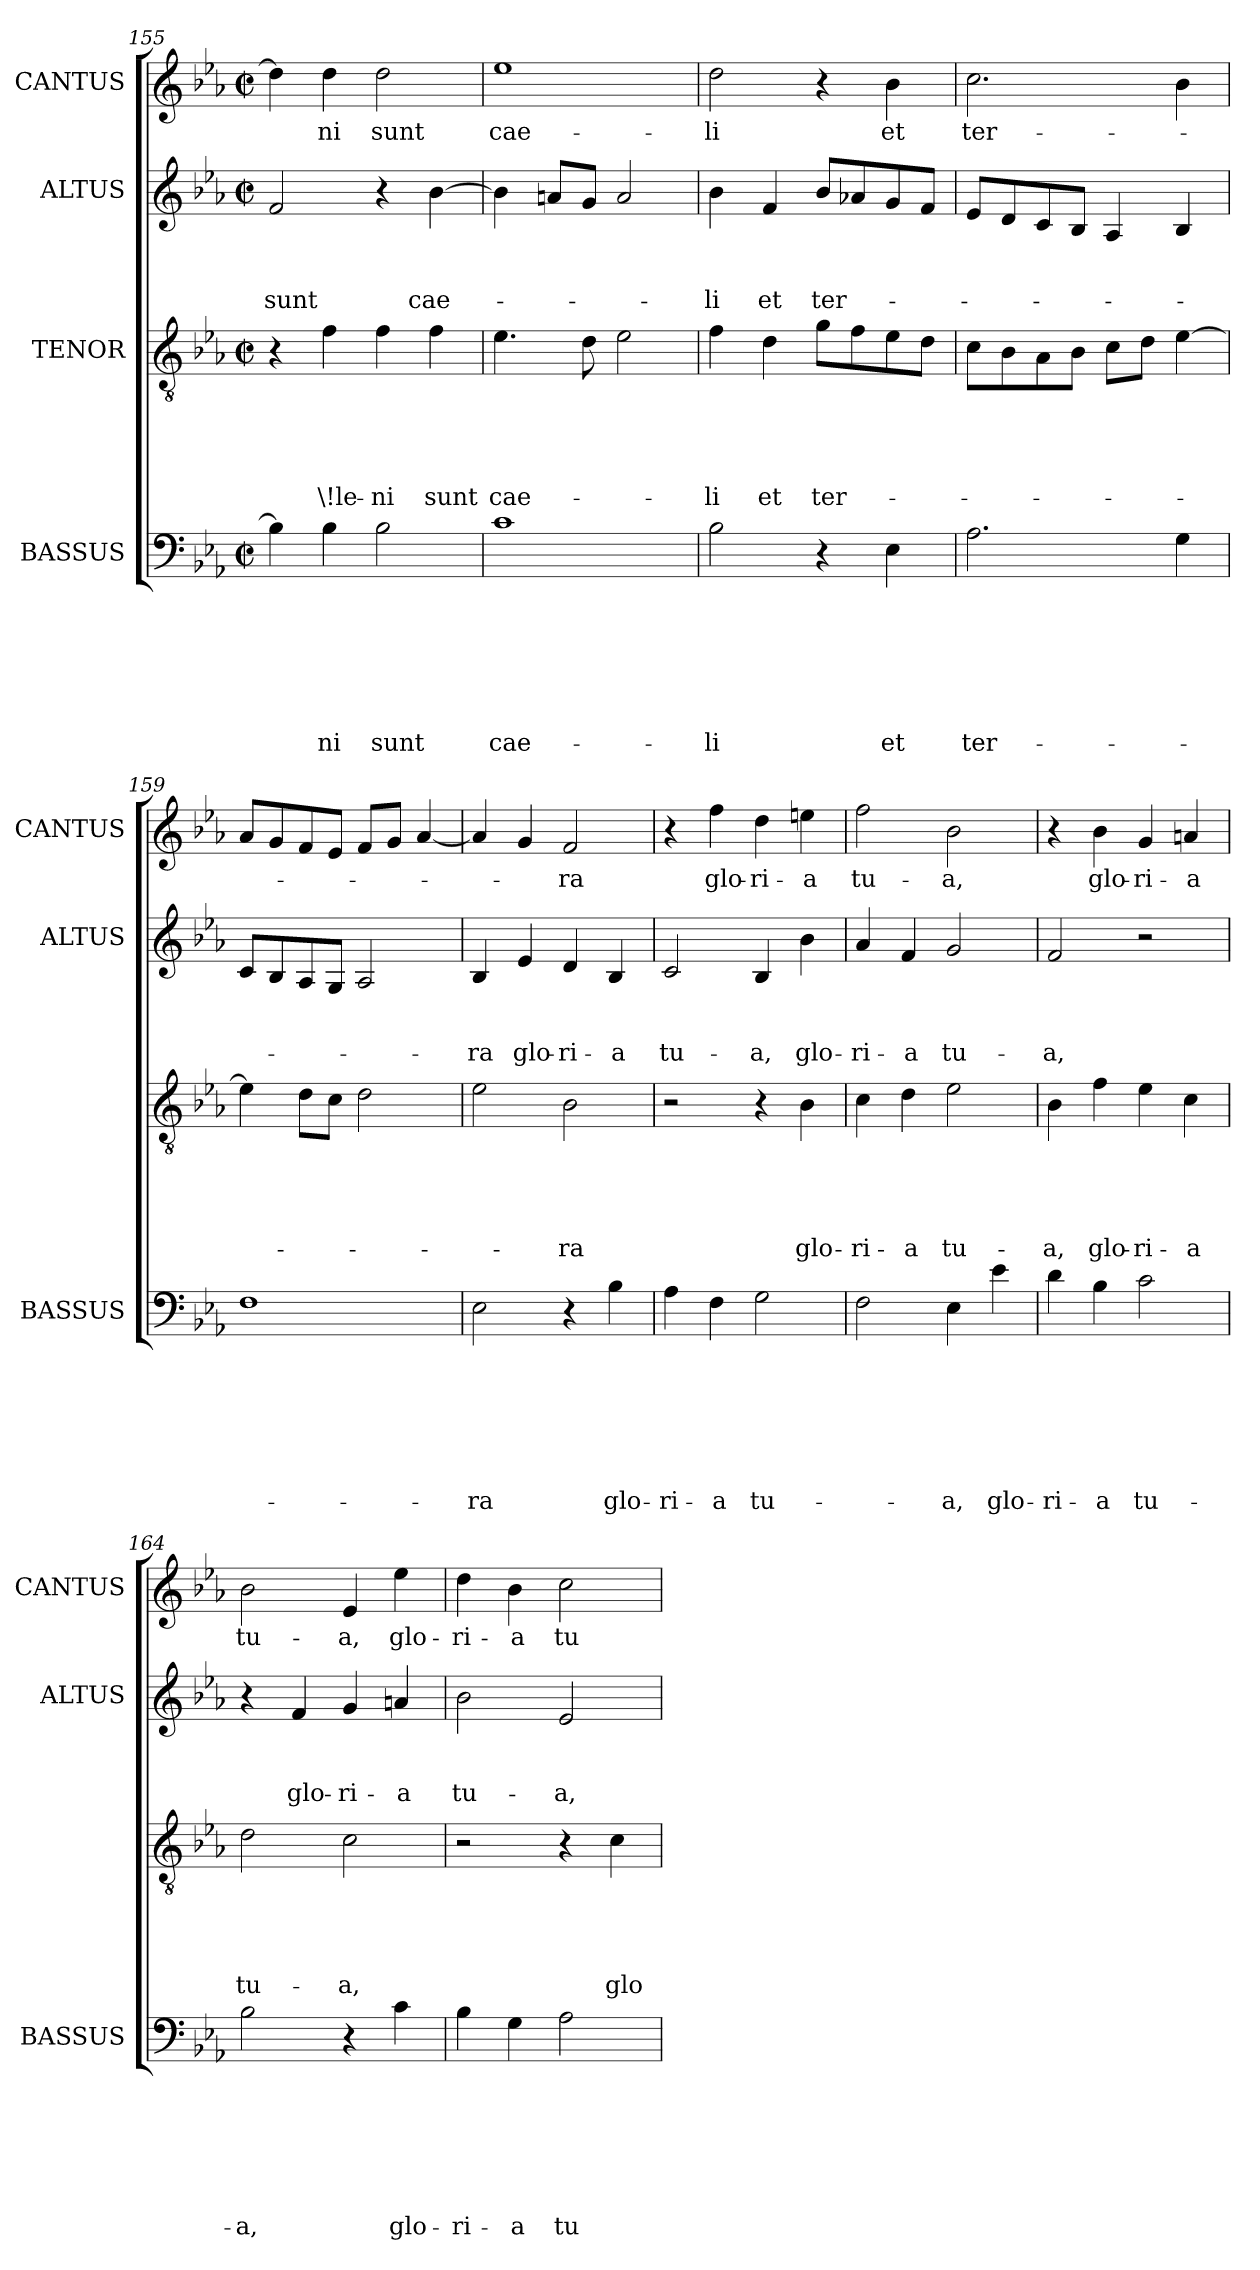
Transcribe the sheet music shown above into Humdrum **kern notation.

**kern	**text	**text	**text	**text	**text	**text	**text	**kern	**text	**text	**text	**text	**text	**kern	**text	**text	**text	**kern	**text
*part4	*part4	*part4	*part4	*part4	*part4	*part4	*part4	*part3	*part3	*part3	*part3	*part3	*part3	*part2	*part2	*part2	*part2	*part1	*part1
*staff4	*staff4	*staff4	*staff4	*staff4	*staff4	*staff4	*staff4	*staff3	*staff3	*staff3	*staff3	*staff3	*staff3	*staff2	*staff2	*staff2	*staff2	*staff1	*staff1
*I"BASSUS	*	*	*	*	*	*	*	*I"TENOR	*	*	*	*	*	*I"ALTUS	*	*	*	*I"CANTUS	*
*I'BASSUS	*	*	*	*	*	*	*	*	*	*	*	*	*	*I'ALTUS	*	*	*	*I'CANTUS	*
*clefF4	*	*	*	*	*	*	*	*clefGv2	*	*	*	*	*	*clefG2	*	*	*	*clefG2	*
*k[b-e-a-]	*	*	*	*	*	*	*	*k[b-e-a-]	*	*	*	*	*	*k[b-e-a-]	*	*	*	*k[b-e-a-]	*
*E-:	*	*	*	*	*	*	*	*E-:	*	*	*	*	*	*E-:	*	*	*	*E-:	*
*M2/2	*	*	*	*	*	*	*	*M2/2	*	*	*	*	*	*M2/2	*	*	*	*M2/2	*
*met(c|)	*	*	*	*	*	*	*	*met(c|)	*	*	*	*	*	*met(c|)	*	*	*	*met(c|)	*
=155	=155	=155	=155	=155	=155	=155	=155	=155	=155	=155	=155	=155	=155	=155	=155	=155	=155	=155	=155
!	!	!	!	!	!	!	!	!	!	!	!	!	!	!	!	!	!LO:LY:b	!	!
4B-\]	.	.	.	.	.	.	.	4r	.	.	.	.	.	2f/	.	.	sunt	4dd\]	.
!	!	!	!	!	!	!	!LO:LY:b	!	!	!	!	!	!LO:LY:b	!	!	!	!	!	!LO:LY:b
4B-\	.	.	.	.	.	.	-ni	4f\	.	.	.	.	\!le-	.	.	.	.	4dd\	-ni
!	!	!	!	!	!	!	!LO:LY:b	!	!	!	!	!	!LO:LY:b	!	!	!	!	!	!LO:LY:b
2B-\	.	.	.	.	.	.	sunt	4f\	.	.	.	.	-ni	4r	.	.	.	2dd\	sunt
!	!	!	!	!	!	!	!	!	!	!	!	!	!LO:LY:b	!	!	!	!LO:LY:b	!	!
.	.	.	.	.	.	.	.	4f\	.	.	.	.	sunt	[>4b-\	.	.	cae-	.	.
=156	=156	=156	=156	=156	=156	=156	=156	=156	=156	=156	=156	=156	=156	=156	=156	=156	=156	=156	=156
!	!	!	!	!	!	!	!LO:LY:b	!	!	!	!	!	!LO:LY:b	!	!	!	!	!	!LO:LY:b
1c	.	.	.	.	.	.	cae-	4.e-\	.	.	.	.	cae-	4b-\]	.	.	.	1ee-	cae-
.	.	.	.	.	.	.	.	.	.	.	.	.	.	8an/L	.	.	.	.	.
.	.	.	.	.	.	.	.	8d\	.	.	.	.	.	8g/J	.	.	.	.	.
.	.	.	.	.	.	.	.	2e-\	.	.	.	.	.	2a/	.	.	.	.	.
=157	=157	=157	=157	=157	=157	=157	=157	=157	=157	=157	=157	=157	=157	=157	=157	=157	=157	=157	=157
!	!	!	!	!	!	!	!LO:LY:b	!	!	!	!	!	!LO:LY:b	!	!	!	!LO:LY:b	!	!LO:LY:b
2B-\	.	.	.	.	.	.	-li	4f\	.	.	.	.	-li	4b-\	.	.	-li	2dd\	-li
!	!	!	!	!	!	!	!	!	!	!	!	!	!LO:LY:b	!	!	!	!LO:LY:b	!	!
.	.	.	.	.	.	.	.	4d\	.	.	.	.	et	4f/	.	.	et	.	.
!	!	!	!	!	!	!	!	!	!	!	!	!	!LO:LY:b	!	!	!	!LO:LY:b	!	!
4r	.	.	.	.	.	.	.	8g\L	.	.	.	.	ter-	8b-/L	.	.	ter-	4r	.
.	.	.	.	.	.	.	.	8f\	.	.	.	.	.	8a-X/	.	.	.	.	.
!	!	!	!	!	!	!	!LO:LY:b	!	!	!	!	!	!	!	!	!	!	!	!LO:LY:b
4E-\	.	.	.	.	.	.	et	8e-\	.	.	.	.	.	8g/	.	.	.	4b-\	et
.	.	.	.	.	.	.	.	8d\J	.	.	.	.	.	8f/J	.	.	.	.	.
!!LO:PB:g=z
=158	=158	=158	=158	=158	=158	=158	=158	=158	=158	=158	=158	=158	=158	=158	=158	=158	=158	=158	=158
!	!	!	!	!	!	!	!LO:LY:b	!	!	!	!	!	!	!	!	!	!	!	!LO:LY:b
2.A-\	.	.	.	.	.	.	ter-	8c\L	.	.	.	.	.	8e-/L	.	.	.	2.cc\	ter-
.	.	.	.	.	.	.	.	8B-\	.	.	.	.	.	8d/	.	.	.	.	.
.	.	.	.	.	.	.	.	8A-\	.	.	.	.	.	8c/	.	.	.	.	.
.	.	.	.	.	.	.	.	8B-\J	.	.	.	.	.	8B-/J	.	.	.	.	.
.	.	.	.	.	.	.	.	8c\L	.	.	.	.	.	4A-/	.	.	.	.	.
.	.	.	.	.	.	.	.	8d\J	.	.	.	.	.	.	.	.	.	.	.
4G\	.	.	.	.	.	.	.	[>4e-\	.	.	.	.	.	4B-/	.	.	.	4b-\	.
=159	=159	=159	=159	=159	=159	=159	=159	=159	=159	=159	=159	=159	=159	=159	=159	=159	=159	=159	=159
1F	.	.	.	.	.	.	.	4e-\]	.	.	.	.	.	8c/L	.	.	.	8a-/L	.
.	.	.	.	.	.	.	.	.	.	.	.	.	.	8B-/	.	.	.	8g/	.
.	.	.	.	.	.	.	.	8d\L	.	.	.	.	.	8A-/	.	.	.	8f/	.
.	.	.	.	.	.	.	.	8c\J	.	.	.	.	.	8G/J	.	.	.	8e-/J	.
.	.	.	.	.	.	.	.	2d\	.	.	.	.	.	2A-/	.	.	.	8f/L	.
.	.	.	.	.	.	.	.	.	.	.	.	.	.	.	.	.	.	8g/J	.
.	.	.	.	.	.	.	.	.	.	.	.	.	.	.	.	.	.	[<4a-/	.
=160	=160	=160	=160	=160	=160	=160	=160	=160	=160	=160	=160	=160	=160	=160	=160	=160	=160	=160	=160
!	!	!	!	!	!	!	!LO:LY:b	!	!	!	!	!	!	!	!	!	!LO:LY:b	!	!
2E-\	.	.	.	.	.	.	-ra	2e-\	.	.	.	.	.	4B-/	.	.	-ra	4a-/]	.
!	!	!	!	!	!	!	!	!	!	!	!	!	!	!	!	!	!LO:LY:b	!	!
.	.	.	.	.	.	.	.	.	.	.	.	.	.	4e-/	.	.	glo-	4g/	.
!	!	!	!	!	!	!	!	!	!	!	!	!	!LO:LY:b	!	!	!	!LO:LY:b	!	!LO:LY:b
4r	.	.	.	.	.	.	.	2B-\	.	.	.	.	-ra	4d/	.	.	-ri-	2f/	-ra
!	!	!	!	!	!	!	!LO:LY:b	!	!	!	!	!	!	!	!	!	!LO:LY:b	!	!
4B-\	.	.	.	.	.	.	glo-	.	.	.	.	.	.	4B-/	.	.	-a	.	.
=161	=161	=161	=161	=161	=161	=161	=161	=161	=161	=161	=161	=161	=161	=161	=161	=161	=161	=161	=161
!	!	!	!	!	!	!	!LO:LY:b	!	!	!	!	!	!	!	!	!	!LO:LY:b	!	!
4A-\	.	.	.	.	.	.	-ri-	2r	.	.	.	.	.	2c/	.	.	tu-	4r	.
!	!	!	!	!	!	!	!LO:LY:b	!	!	!	!	!	!	!	!	!	!	!	!LO:LY:b
4F\	.	.	.	.	.	.	-a	.	.	.	.	.	.	.	.	.	.	4ff\	glo-
!	!	!	!	!	!	!	!LO:LY:b	!	!	!	!	!	!	!	!	!	!LO:LY:b	!	!LO:LY:b
2G\	.	.	.	.	.	.	tu-	4r	.	.	.	.	.	4B-/	.	.	-a,	4dd\	-ri-
!	!	!	!	!	!	!	!	!	!	!	!	!	!LO:LY:b	!	!	!	!LO:LY:b	!	!LO:LY:b
.	.	.	.	.	.	.	.	4B-\	.	.	.	.	glo-	4b-\	.	.	glo-	4een\	-a
=162	=162	=162	=162	=162	=162	=162	=162	=162	=162	=162	=162	=162	=162	=162	=162	=162	=162	=162	=162
!	!	!	!	!	!	!	!	!	!	!	!	!	!LO:LY:b	!	!	!	!LO:LY:b	!	!LO:LY:b
2F\	.	.	.	.	.	.	.	4c\	.	.	.	.	-ri-	4a-/	.	.	-ri-	2ff\	tu-
!	!	!	!	!	!	!	!	!	!	!	!	!	!LO:LY:b	!	!	!	!LO:LY:b	!	!
.	.	.	.	.	.	.	.	4d\	.	.	.	.	-a	4f/	.	.	-a	.	.
!	!	!	!	!	!	!	!LO:LY:b	!	!	!	!	!	!LO:LY:b	!	!	!	!LO:LY:b	!	!LO:LY:b
4E-\	.	.	.	.	.	.	-a,	2e-\	.	.	.	.	tu-	2g/	.	.	tu-	2b-\	-a,
!	!	!	!	!	!	!	!LO:LY:b	!	!	!	!	!	!	!	!	!	!	!	!
4e-\	.	.	.	.	.	.	glo-	.	.	.	.	.	.	.	.	.	.	.	.
=163	=163	=163	=163	=163	=163	=163	=163	=163	=163	=163	=163	=163	=163	=163	=163	=163	=163	=163	=163
!	!	!	!	!	!	!	!LO:LY:b	!	!	!	!	!	!LO:LY:b	!	!	!	!LO:LY:b	!	!
4d\	.	.	.	.	.	.	-ri-	4B-\	.	.	.	.	-a,	2f/	.	.	-a,	4r	.
!	!	!	!	!	!	!	!LO:LY:b	!	!	!	!	!	!LO:LY:b	!	!	!	!	!	!LO:LY:b
4B-\	.	.	.	.	.	.	-a	4f\	.	.	.	.	glo-	.	.	.	.	4b-\	glo-
!	!	!	!	!	!	!	!LO:LY:b	!	!	!	!	!	!LO:LY:b	!	!	!	!	!	!LO:LY:b
2c\	.	.	.	.	.	.	tu-	4e-\	.	.	.	.	-ri-	2r	.	.	.	4g/	-ri-
!	!	!	!	!	!	!	!	!	!	!	!	!	!LO:LY:b	!	!	!	!	!	!LO:LY:b
.	.	.	.	.	.	.	.	4c\	.	.	.	.	-a	.	.	.	.	4an/	-a
!!LO:LB:g=z
=164	=164	=164	=164	=164	=164	=164	=164	=164	=164	=164	=164	=164	=164	=164	=164	=164	=164	=164	=164
!	!	!	!	!	!	!	!LO:LY:b	!	!	!	!	!	!LO:LY:b	!	!	!	!	!	!LO:LY:b
2B-\	.	.	.	.	.	.	-a,	2d\	.	.	.	.	tu-	4r	.	.	.	2b-\	tu-
!	!	!	!	!	!	!	!	!	!	!	!	!	!	!	!	!	!LO:LY:b	!	!
.	.	.	.	.	.	.	.	.	.	.	.	.	.	4f/	.	.	glo-	.	.
!	!	!	!	!	!	!	!	!	!	!	!	!	!LO:LY:b	!	!	!	!LO:LY:b	!	!LO:LY:b
4r	.	.	.	.	.	.	.	2c\	.	.	.	.	-a,	4g/	.	.	-ri-	4e-/	-a,
!	!	!	!	!	!	!	!LO:LY:b	!	!	!	!	!	!	!	!	!	!LO:LY:b	!	!LO:LY:b
4c\	.	.	.	.	.	.	glo-	.	.	.	.	.	.	4an/	.	.	-a	4ee-\	glo-
=165	=165	=165	=165	=165	=165	=165	=165	=165	=165	=165	=165	=165	=165	=165	=165	=165	=165	=165	=165
!	!	!	!	!	!	!	!LO:LY:b	!	!	!	!	!	!	!	!	!	!LO:LY:b	!	!LO:LY:b
4B-\	.	.	.	.	.	.	-ri-	2r	.	.	.	.	.	2b-\	.	.	tu-	4dd\	-ri-
!	!	!	!	!	!	!	!LO:LY:b	!	!	!	!	!	!	!	!	!	!	!	!LO:LY:b
4G\	.	.	.	.	.	.	-a	.	.	.	.	.	.	.	.	.	.	4b-\	-a
!	!	!	!	!	!	!	!LO:LY:b	!	!	!	!	!	!	!	!	!	!LO:LY:b	!	!LO:LY:b
2A-\	.	.	.	.	.	.	tu-	4r	.	.	.	.	.	2e-/	.	.	-a,	2cc\	tu-
!	!	!	!	!	!	!	!	!	!	!	!	!	!LO:LY:b	!	!	!	!	!	!
.	.	.	.	.	.	.	.	4c\	.	.	.	.	glo-	.	.	.	.	.	.
=	=	=	=	=	=	=	=	=	=	=	=	=	=	=	=	=	=	=	=
*-	*-	*-	*-	*-	*-	*-	*-	*-	*-	*-	*-	*-	*-	*-	*-	*-	*-	*-	*-
